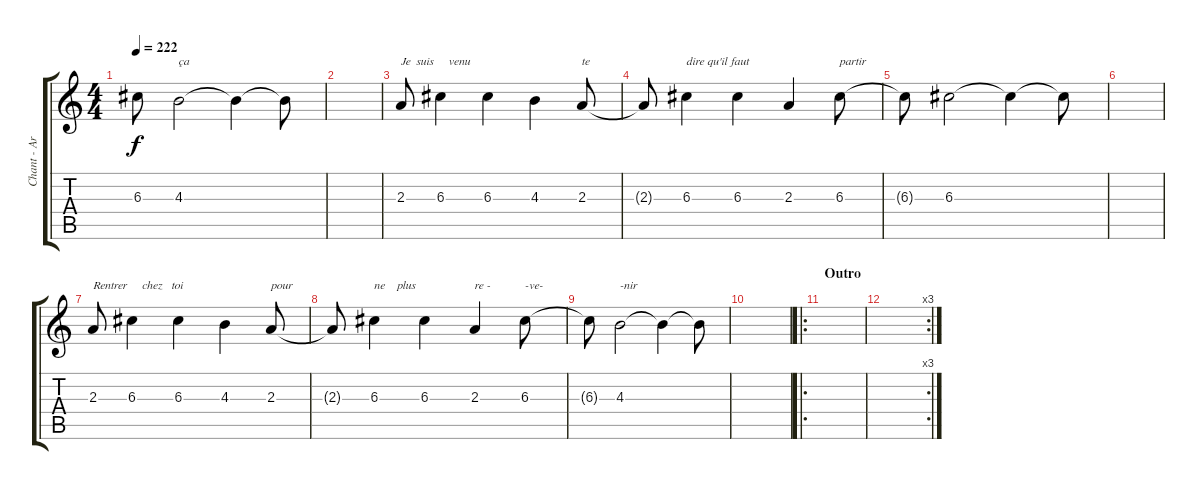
\track ("Chant - Arnaud" "Chant - Ar") {instrument overdrivenguitar}
\staff {score tabs}
\tuning (E4 B3 G3 D3 A2 E2) {hide}
\ts (4 4)
\tempo 222
\clef g2
\ks c
6.3{t}.8{dy f} 4.3.2{txt "ça"} 4.3{t}.4 4.3{t}.8 |
|
2.3.8{txt "Je  suis     venu  "} 6.3.4 6.3.4 4.3.4 2.3.8{txt "te"} |
2.3{t}.8 6.3.4{txt "dire qu'il faut "} 6.3.4 2.3.4 6.3.8{txt "partir"} |
6.3{t}.8 6.3.2 6.3{t}.4 6.3{t}.8 |
|
2.3.8{txt "Rentrer     chez   toi"} 6.3.4 6.3.4 4.3.4 2.3.8{txt "pour"} |
2.3{t}.8 6.3.4{txt "ne    plus "} 6.3.4 2.3.4{txt "re -"} 6.3.8{txt "-ve-"} |
6.3{t}.8 4.3.2{txt "-nir"} 4.3{t}.4 4.3{t}.8 |
|
\ro
\section ("" "Outro")
|
\rc 3
